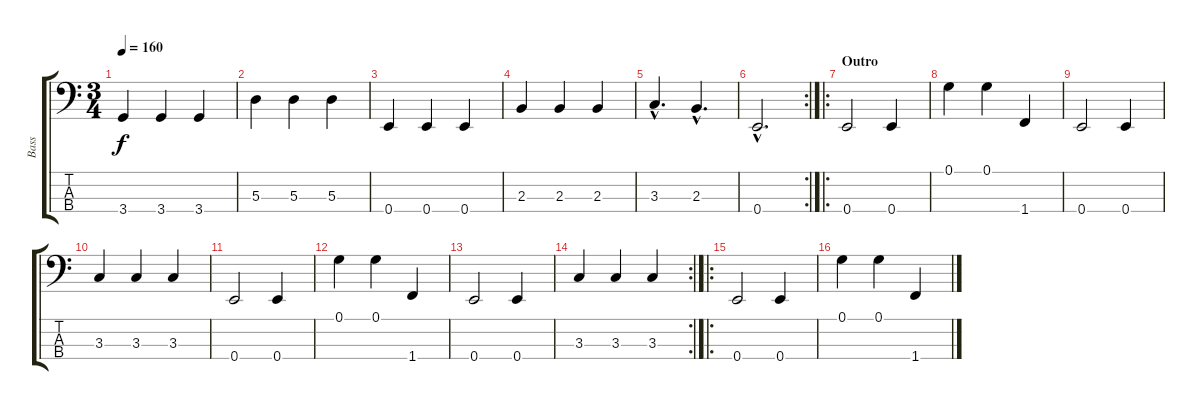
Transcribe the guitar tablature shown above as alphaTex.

\track ("Bass" "Bass") {instrument electricbassfinger}
\staff {score tabs}
\tuning (G2 D2 A1 E1) {hide}
\ts (3 4)
\tempo 160
\clef f4
\ks c
3.4.4{dy f} 3.4.4 3.4.4 |
5.3.4 5.3.4 5.3.4 |
0.4.4 0.4.4 0.4.4 |
2.3.4 2.3.4 2.3.4 |
3.3{hac}.4{d} 2.3{hac}.4{d} |
\rc 2
0.4{hac}.2{d} |
\ro
\section ("" "Outro")
0.4.2 0.4.4 |
0.1.4 0.1.4 1.4.4 |
0.4.2 0.4.4 |
3.3.4 3.3.4 3.3.4 |
0.4.2 0.4.4 |
0.1.4 0.1.4 1.4.4 |
0.4.2 0.4.4 |
\rc 2
3.3.4 3.3.4 3.3.4 |
\ro
0.4.2 0.4.4 |
0.1.4 0.1.4 1.4.4
